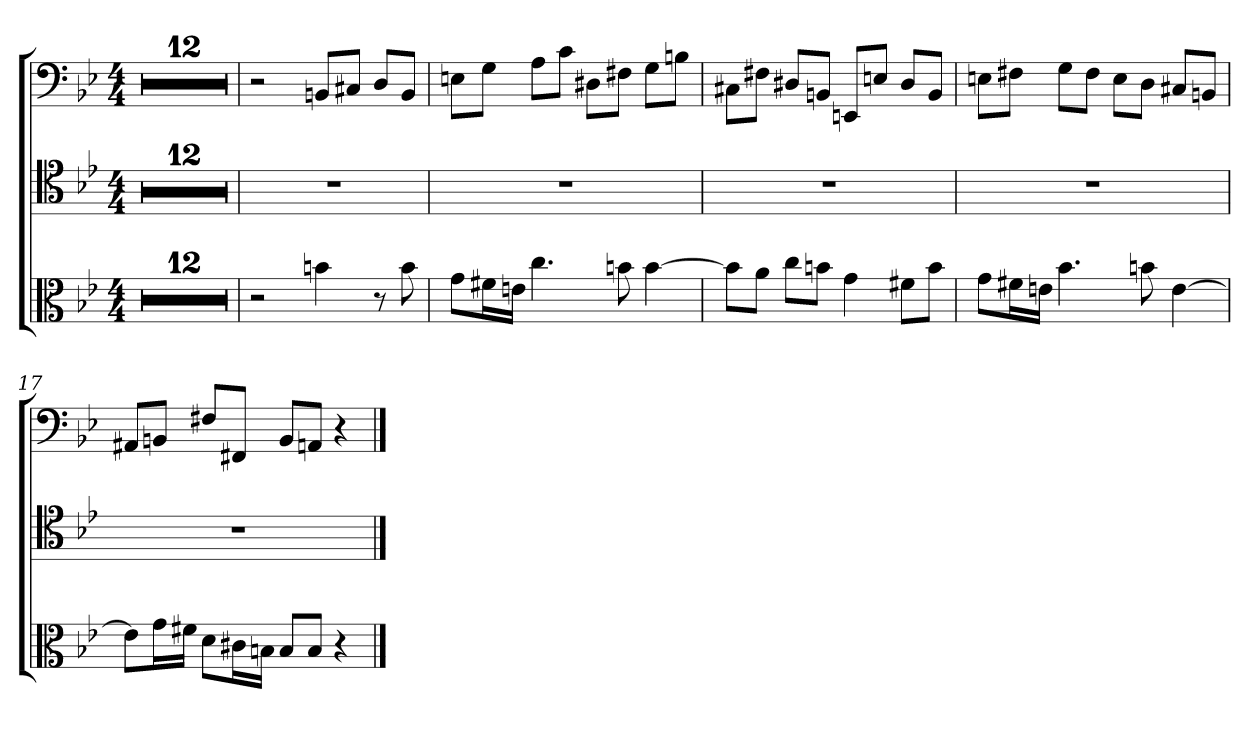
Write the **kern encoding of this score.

**kern	**kern	**kern
*part3	*part2	*part1
*staff3	*staff2	*staff1
*clefC3	*clefC4	*clefF4
*k[b-e-]	*k[b-e-]	*k[b-e-]
*g:	*g:	*g:
*M4/4	*M4/4	*M4/4
=1	=1	=1
1r	1r	1r
=2	=2	=2
1r	1r	1r
=3	=3	=3
1r	1r	1r
=4	=4	=4
1r	1r	1r
=5	=5	=5
1r	1r	1r
=6	=6	=6
1r	1r	1r
=7	=7	=7
1r	1r	1r
=8	=8	=8
1r	1r	1r
=9	=9	=9
1r	1r	1r
=10	=10	=10
1r	1r	1r
=11	=11	=11
1r	1r	1r
=12	=12	=12
1r	1r	1r
=13	=13	=13
2r	1r	2r
4bn	.	8BBn/L
.	.	8C#X/J
8r	.	8D/L
8b	.	8BB/J
=14	=14	=14
8g\L	1r	8En\L
16f#X\L	.	8G\J
16en\JJ	.	.
4.cc	.	8A\L
.	.	8c\J
.	.	8D#X\L
8bn	.	8F#X\J
[4b	.	8G\L
.	.	8Bn\J
=15	=15	=15
8b\L]	1r	8C#X\L
8a\J	.	8F#X\J
8cc\L	.	8D#X/L
8bn\J	.	8BBn/J
4g	.	8EEn/L
.	.	8En/J
8f#X\L	.	8D#/L
8b\J	.	8BB/J
=16	=16	=16
8g\L	1r	8En\L
16f#X\L	.	8F#X\J
16en\JJ	.	.
4.b-	.	8G\L
.	.	8F#\J
.	.	8E\L
8bn	.	8D\J
[4e	.	8C#X/L
.	.	8BBn/J
=17	=17	=17
8e\L]	1r	8AA#X/L
16g\L	.	8BBn/J
16f#X\JJ	.	.
8d\L	.	8F#X/L
16c#X\L	.	8FF#X/J
16Bn\JJ	.	.
8B/L	.	8BB/L
8B/J	.	8AAn/J
4r	.	4r
==	==	==
*-	*-	*-
